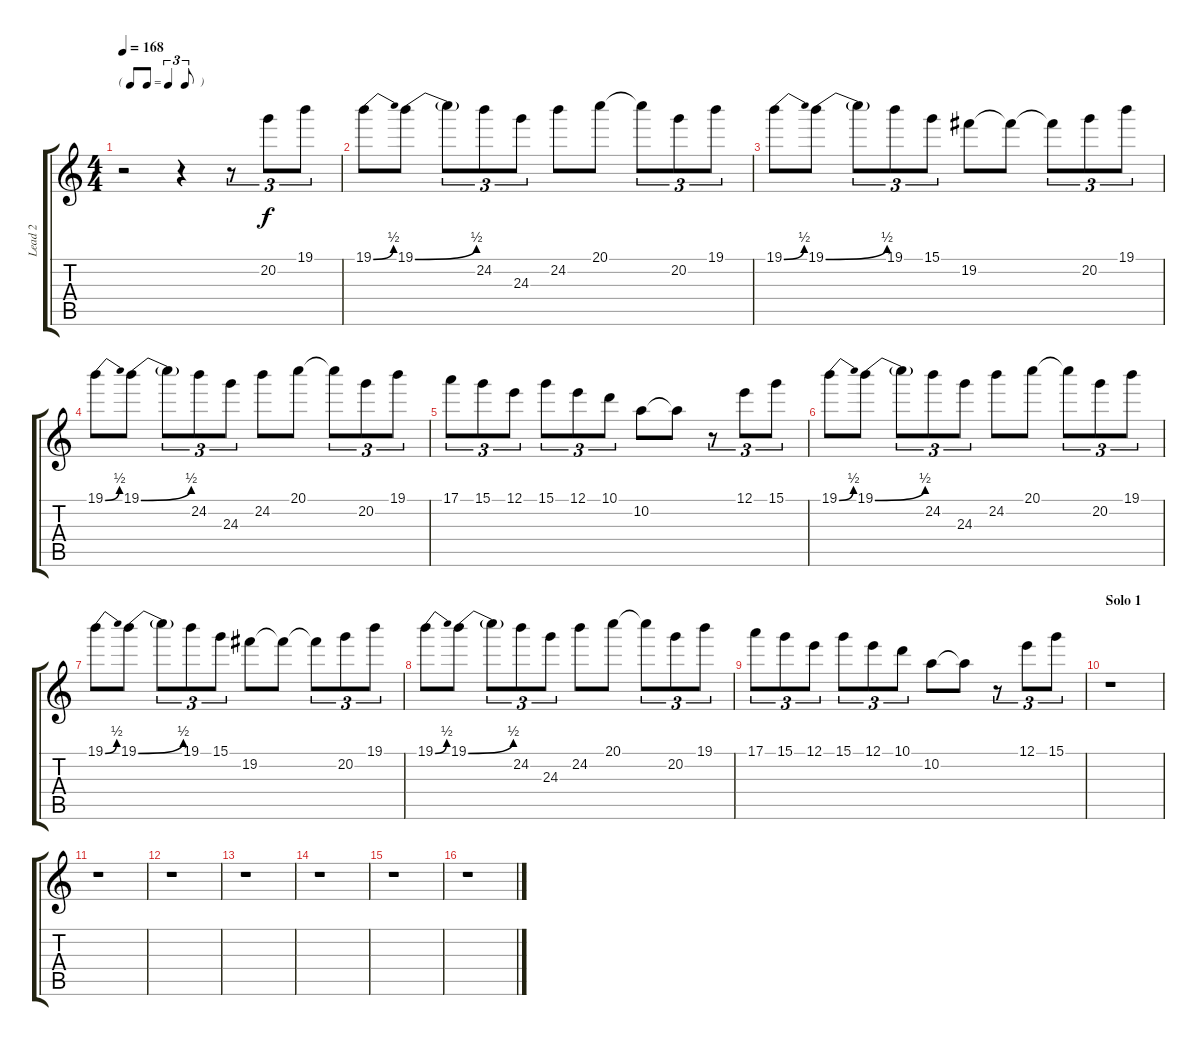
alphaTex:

\track ("Lead 2" "Lead 2") {instrument overdrivenguitar}
\staff {score tabs}
\tuning (E4 B3 G3 D3 A2 E2) {hide}
\ts (4 4)
\tf triplet8th
\tempo 168
\clef g2
\ks c
r.2{dy f} r.4 r.8{tu (3 2)} 20.2.8{tu (3 2)} 19.1.8{tu (3 2)} |
19.1{be (bend 0 0 60 2)}.8 19.1{be (bend 0 0 60 2)}.8 19.1{t}.8{tu (3 2)} 24.2.8{tu (3 2)} 24.3.8{tu (3 2)} 24.2.8 20.1.8 20.1{t}.8{tu (3 2)} 20.2.8{tu (3 2)} 19.1.8{tu (3 2)} |
19.1{be (bend 0 0 60 2)}.8 19.1{be (bend 0 0 60 2)}.8 19.1{t}.8{tu (3 2)} 19.1.8{tu (3 2)} 15.1.8{tu (3 2)} 19.2.8 19.2{t}.8 19.2{t}.8{tu (3 2)} 20.2.8{tu (3 2)} 19.1.8{tu (3 2)} |
19.1{be (bend 0 0 60 2)}.8 19.1{be (bend 0 0 60 2)}.8 19.1{t}.8{tu (3 2)} 24.2.8{tu (3 2)} 24.3.8{tu (3 2)} 24.2.8 20.1.8 20.1{t}.8{tu (3 2)} 20.2.8{tu (3 2)} 19.1.8{tu (3 2)} |
17.1.8{tu (3 2)} 15.1.8{tu (3 2)} 12.1.8{tu (3 2)} 15.1.8{tu (3 2)} 12.1.8{tu (3 2)} 10.1.8{tu (3 2)} 10.2.8 10.2{t}.8 r.8{tu (3 2)} 12.1.8{tu (3 2)} 15.1.8{tu (3 2)} |
19.1{be (bend 0 0 60 2)}.8 19.1{be (bend 0 0 60 2)}.8 19.1{t}.8{tu (3 2)} 24.2.8{tu (3 2)} 24.3.8{tu (3 2)} 24.2.8 20.1.8 20.1{t}.8{tu (3 2)} 20.2.8{tu (3 2)} 19.1.8{tu (3 2)} |
19.1{be (bend 0 0 60 2)}.8 19.1{be (bend 0 0 60 2)}.8 19.1{t}.8{tu (3 2)} 19.1.8{tu (3 2)} 15.1.8{tu (3 2)} 19.2.8 19.2{t}.8 19.2{t}.8{tu (3 2)} 20.2.8{tu (3 2)} 19.1.8{tu (3 2)} |
19.1{be (bend 0 0 60 2)}.8 19.1{be (bend 0 0 60 2)}.8 19.1{t}.8{tu (3 2)} 24.2.8{tu (3 2)} 24.3.8{tu (3 2)} 24.2.8 20.1.8 20.1{t}.8{tu (3 2)} 20.2.8{tu (3 2)} 19.1.8{tu (3 2)} |
17.1.8{tu (3 2)} 15.1.8{tu (3 2)} 12.1.8{tu (3 2)} 15.1.8{tu (3 2)} 12.1.8{tu (3 2)} 10.1.8{tu (3 2)} 10.2.8 10.2{t}.8 r.8{tu (3 2)} 12.1.8{tu (3 2)} 15.1.8{tu (3 2)} |
\section ("" "Solo 1")
r.1 |
r.1 |
r.1 |
r.1 |
r.1 |
r.1 |
r.1
